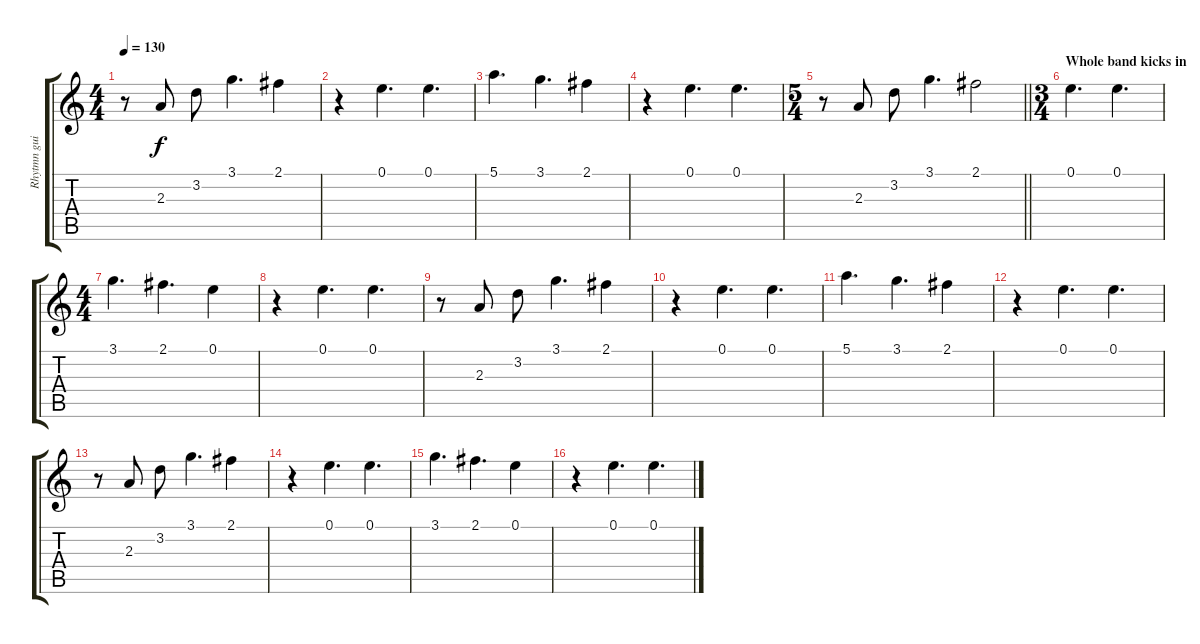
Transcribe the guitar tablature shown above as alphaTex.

\track ("Rhytmn guitar" "Rhytmn gui") {instrument electricguitarclean}
\staff {score tabs}
\tuning (E4 B3 G3 D3 A2 E2) {hide}
\ts (4 4)
\tempo 130
\clef g2
\ks c
r.8{dy f} 2.3.8 3.2.8 3.1.4{d} 2.1.4 |
r.4 0.1.4{d} 0.1.4{d} |
5.1.4{d} 3.1.4{d} 2.1.4 |
r.4 0.1.4{d} 0.1.4{d} |
\ts (5 4)
\barLineRight lightlight
r.8 2.3.8 3.2.8 3.1.4{d} 2.1.2 |
\ts (3 4)
\section ("" "Whole band kicks in")
0.1.4{d} 0.1.4{d} |
\ts (4 4)
3.1.4{d} 2.1.4{d} 0.1.4 |
r.4 0.1.4{d} 0.1.4{d} |
r.8 2.3.8 3.2.8 3.1.4{d} 2.1.4 |
r.4 0.1.4{d} 0.1.4{d} |
5.1.4{d} 3.1.4{d} 2.1.4 |
r.4 0.1.4{d} 0.1.4{d} |
r.8 2.3.8 3.2.8 3.1.4{d} 2.1.4 |
r.4 0.1.4{d} 0.1.4{d} |
3.1.4{d} 2.1.4{d} 0.1.4 |
r.4 0.1.4{d} 0.1.4{d}
